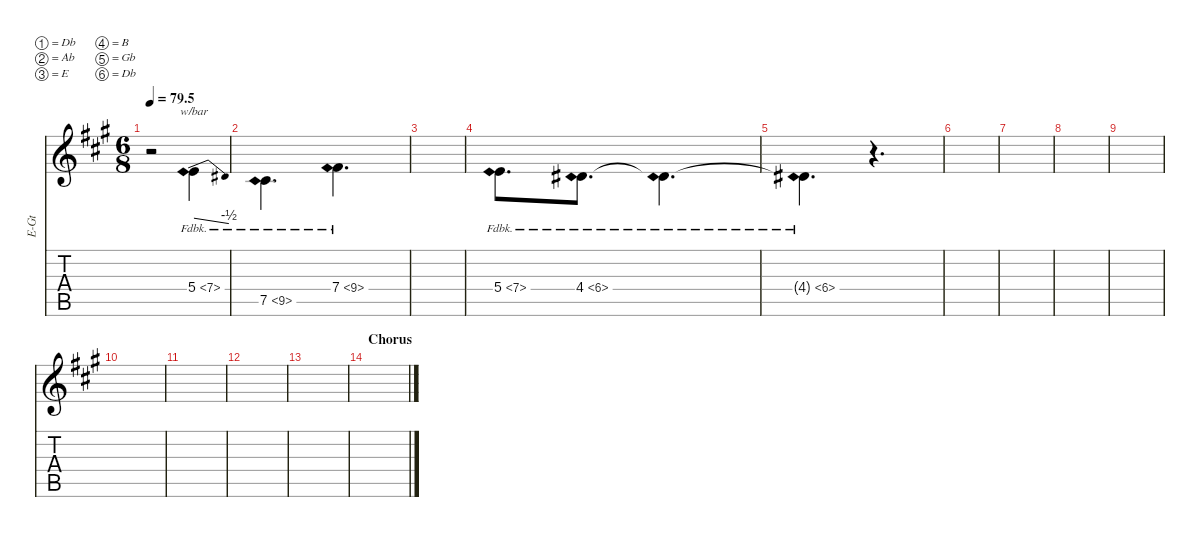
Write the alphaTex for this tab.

\defaultSystemsLayout 4
\hideDynamics
\bracketExtendMode nobrackets
\otherSystemsTrackNameOrientation horizontal
\track ("Guitar3" "E-Gt") {instrument overdrivenguitar}
\staff {score tabs}
\tuning (Db4 Ab3 E3 B2 Gb2 Db2)
\ts (6 8)
\tempo
79.5
\accidentals auto
\clef g2
\ottava regular
\simile none
\scale
0.333333
\ks a
r.2{dy f beam Down} 5.4{fh 2 acc forcenatural}.4{tbe (dive default 0 0 60 -2) beam Down} |
\scale
0.333333 7.5{fh 2 acc #}.4{d beam Down} 7.4{fh 2 acc #}.4{d beam Down} |
\scale
0.333333 |
\scale
0.333333 5.4{fh 2 acc forcenatural}.8{d beam Down} 4.4{fh 2 acc #}.8{d beam Down} 4.4{fh 2 t acc #}.4{d beam Down} |
\scale
0.333333 4.4{fh 2 t acc #}.4{d beam Down} r.4{d beam Down} |
\scale
0.333333 |
\scale
0.333333 |
\scale
0.333333 |
\scale
0.333333 |
\scale
0.333333 |
\scale
0.333333 |
\scale
0.333333 |
\scale
0.333333 |
\section ("" "Chorus")
\scale
0.333333 |
\scale
0.333333 |
\scale
0.333333
